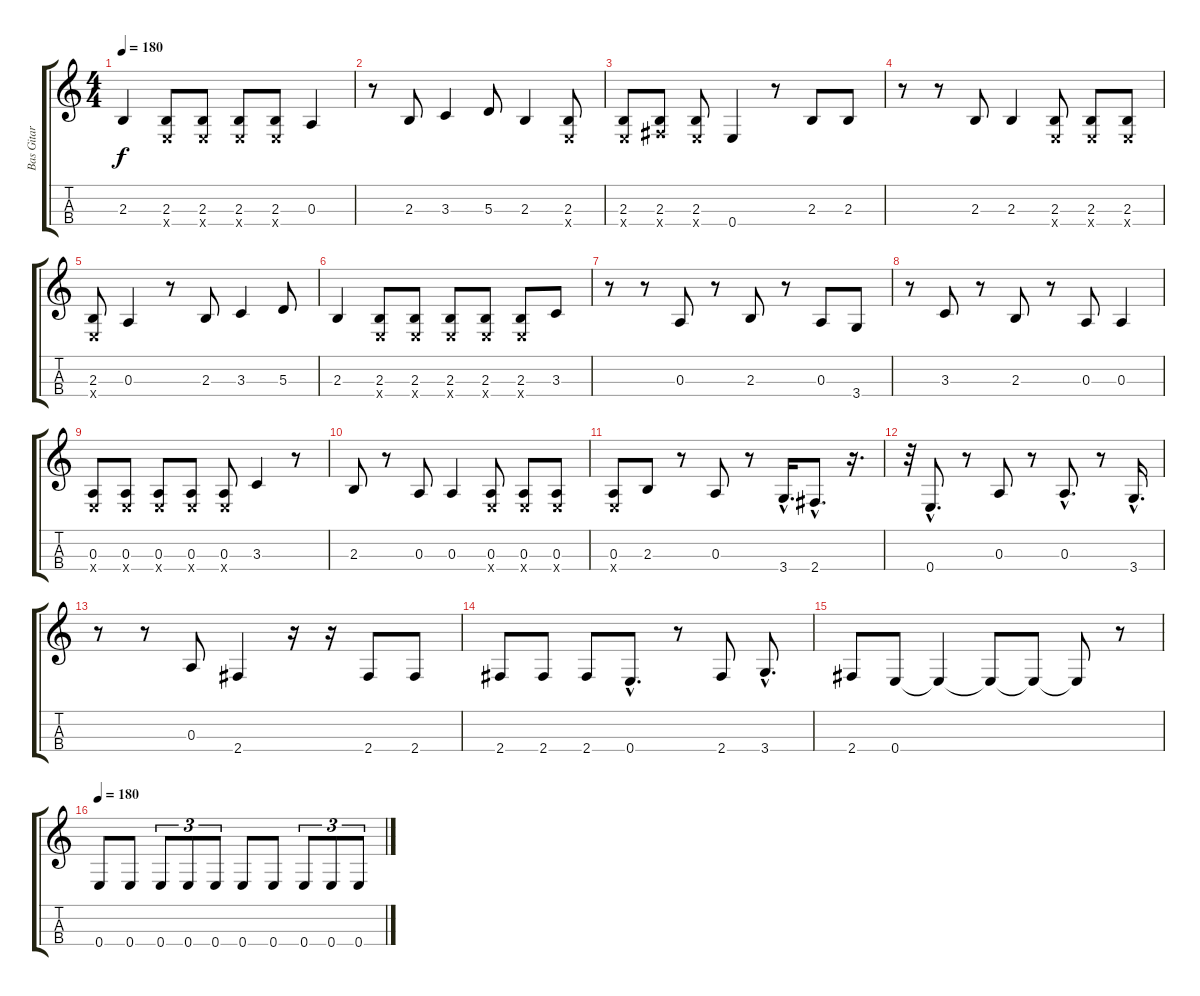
\track ("Bas Gitar" "Bas Gitar") {instrument electricbasspick}
\staff {score tabs}
\tuning (G3 Eb3 A2 E2) {hide}
\ts (4 4)
\tempo 180
\clef g2
\ks c
2.3.4{dy f} (2.3 0.4{x}).8 (2.3 0.4{x}).8 (2.3 0.4{x}).8 (2.3 0.4{x}).8 0.3.4 |
r.8 2.3.8 3.3.4 5.3.8 2.3.4 (2.3 0.4{x}).8 |
(2.3 0.4{x}).8 (2.3 2.4{x}).8 (2.3 0.4{x}).8 0.4.4 r.8 2.3.8 2.3.8 |
r.8 r.8 2.3.8 2.3.4 (2.3 0.4{x}).8 (2.3 0.4{x}).8 (2.3 0.4{x}).8 |
(2.3 0.4{x}).8 0.3.4 r.8 2.3.8 3.3.4 5.3.8 |
2.3.4 (2.3 0.4{x}).8 (2.3 0.4{x}).8 (2.3 0.4{x}).8 (2.3 0.4{x}).8 (2.3 0.4{x}).8 3.3.8 |
r.8 r.8 0.3.8 r.8 2.3.8 r.8 0.3.8 3.4.8 |
r.8 3.3.8 r.8 2.3.8 r.8 0.3.8 0.3.4 |
(0.3 0.4{x}).8 (0.3 0.4{x}).8 (0.3 0.4{x}).8 (0.3 0.4{x}).8 (0.3 0.4{x}).8 3.3.4 r.8 |
2.3.8 r.8 0.3.8 0.3.4 (0.3 0.4{x}).8 (0.3 0.4{x}).8 (0.3 0.4{x}).8 |
(0.3 0.4{x}).8 2.3.8 r.8 0.3.8 r.8 3.4{hac}.16{d} 2.4{hac}.8{d} r.16{d} |
r.32 0.4{hac}.8{d} r.8 0.3.8 r.8 0.3{hac}.8{d} r.8 3.4{hac}.16{d} |
r.8 r.8 0.3.8 2.4.4 r.16 r.16 2.4.8 2.4.8 |
2.4.8 2.4.8 2.4.8 0.4{hac}.8{d} r.8 2.4.8 3.4{hac}.8{d} |
2.4.8 0.4.8 0.4{t}.4 0.4{t}.8 0.4{t}.8 0.4{t}.8 r.8 |
\tempo 180
0.4.8 0.4.8 0.4.8{tu (3 2)} 0.4.8{tu (3 2)} 0.4.8{tu (3 2)} 0.4.8 0.4.8 0.4.8{tu (3 2)} 0.4.8{tu (3 2)} 0.4.8{tu (3 2)}
